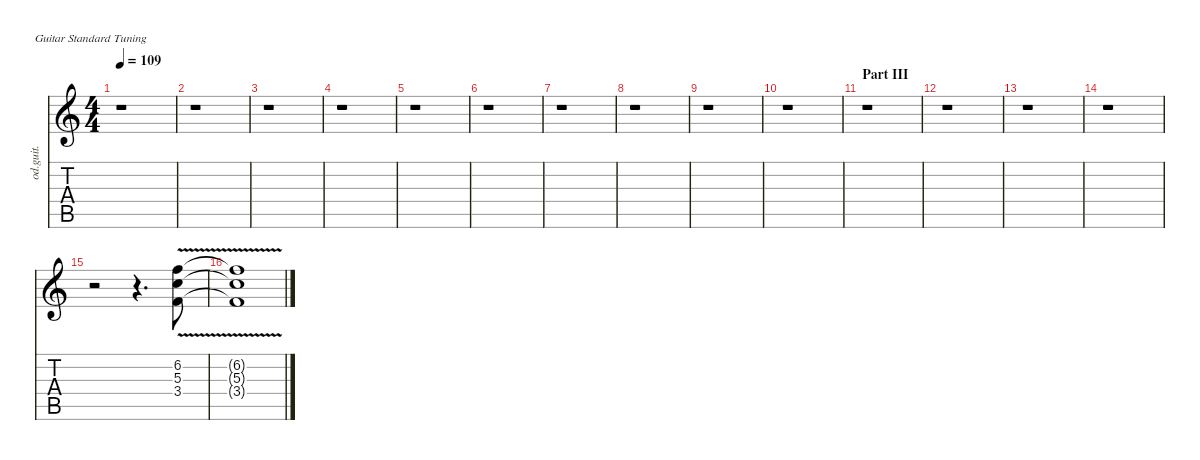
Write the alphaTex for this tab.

\defaultSystemsLayout 4
\hideDynamics
\bracketExtendMode nobrackets
\otherSystemsTrackNameOrientation horizontal
\track ("Guit III" "od.guit.") {instrument overdrivenguitar}
\staff {score tabs}
\tuning (E4 B3 G3 D3 A2 E2)
\ts (4 4)
\tempo 109
\clef g2
\ks c
r.1{dy f beam Down} |
r.1{beam Down} |
r.1{beam Down} |
r.1{beam Down} |
r.1{beam Down} |
r.1{beam Down} |
r.1{beam Down} |
r.1{beam Down} |
r.1{beam Down} |
r.1{beam Down} |
\section ("" "Part III")
r.1{beam Down} |
r.1{beam Down} |
r.1{beam Down} |
r.1{beam Down} |
r.2{beam Down} r.4{d beam Down} (6.2{v} 5.3{v} 3.4{v}).8{beam Down} |
(6.2{v t} 5.3{v t} 3.4{v t}).1{beam Down}
